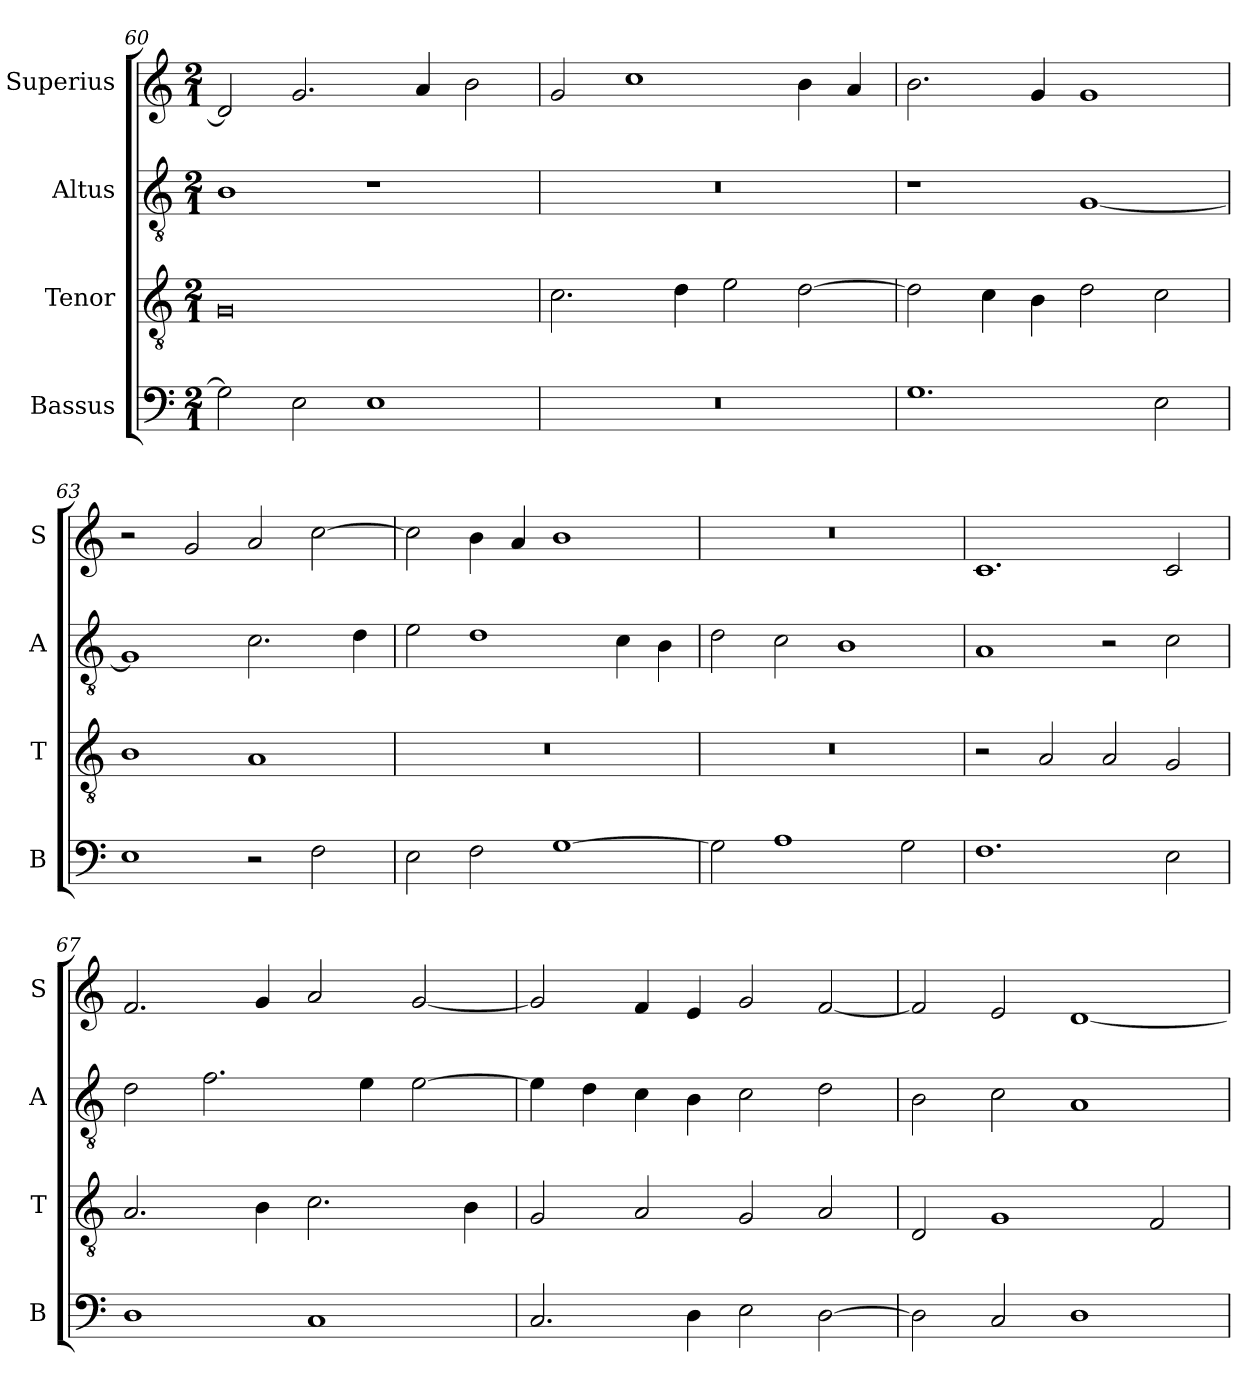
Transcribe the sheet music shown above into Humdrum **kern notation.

**kern	**kern	**kern	**kern
*part4	*part3	*part2	*part1
*staff4	*staff3	*staff2	*staff1
*I"Bassus	*I"Tenor	*I"Altus	*I"Superius
*I'B	*I'T	*I'A	*I'S
*clefF4	*clefGv2	*clefGv2	*clefG2
*k[]	*k[]	*k[]	*k[]
*C:	*C:	*C:	*C:
*M2/1	*M2/1	*M2/1	*M2/1
=60	=60	=60	=60
2G]	0G	1B	2d]
2E	.	.	2.g
1E	.	1r	.
.	.	.	4a
.	.	.	2b
=61	=61	=61	=61
0r	2.c	0r	2g
.	.	.	1cc
.	4d	.	.
.	2e	.	.
.	[2d	.	4b
.	.	.	4a
=62	=62	=62	=62
1.G	2d]	1r	2.b
.	4c	.	.
.	4B	.	4g
.	2d	[1G	1g
2E	2c	.	.
=63	=63	=63	=63
1E	1B	1G]	2r
.	.	.	2g
2r	1A	2.c	2a
2F	.	.	[2cc
.	.	4d	.
=64	=64	=64	=64
2E	0r	2e	2cc]
2F	.	1d	4b
.	.	.	4a
[1G	.	.	1b
.	.	4c	.
.	.	4B	.
=65	=65	=65	=65
2G]	0r	2d	0r
1A	.	2c	.
.	.	1B	.
2G	.	.	.
=66	=66	=66	=66
1.F	2r	1A	1.c
.	2A	.	.
.	2A	2r	.
2E	2G	2c	2c
=67	=67	=67	=67
1D	2.A	2d	2.f
.	.	2.f	.
.	4B	.	4g
1C	2.c	.	2a
.	.	4e	.
.	.	[2e	[2g
.	4B	.	.
=68	=68	=68	=68
2.C	2G	4e]	2g]
.	.	4d	.
.	2A	4c	4f
4D	.	4B	4e
2E	2G	2c	2g
[2D	2A	2d	[2f
=69	=69	=69	=69
2D]	2D	2B	2f]
2C	1G	2c	2e
1D	.	1A	[1d
.	2F	.	.
=	=	=	=
*-	*-	*-	*-
